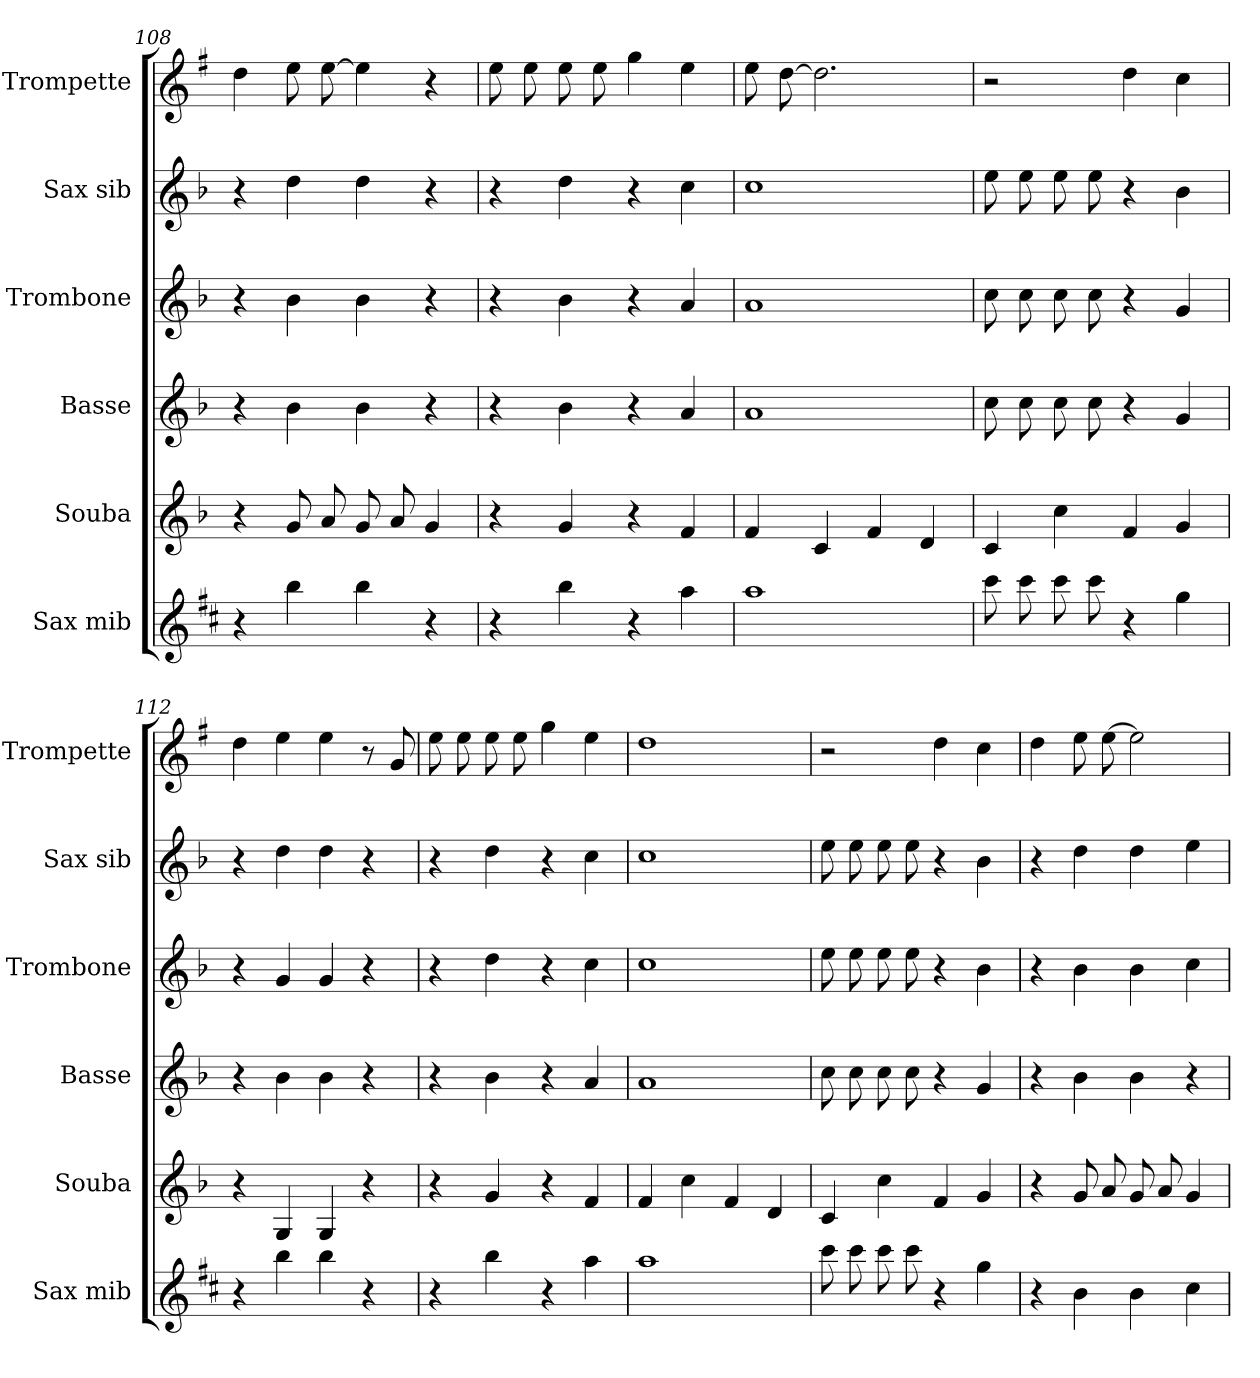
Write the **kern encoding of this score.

**kern	**kern	**kern	**kern	**kern	**kern
*part6	*part5	*part4	*part3	*part2	*part1
*staff6	*staff5	*staff4	*staff3	*staff2	*staff1
*I"Sax mib	*I"Souba	*I"Basse	*I"Trombone	*I"Sax sib	*I"Trompette
*I'Sax mib	*I'Souba	*I'Basse	*I'Trombone	*I'Sax sib	*I'Trompette
*clefG2	*clefG2	*clefG2	*clefG2	*clefG2	*clefG2
*ITrd5c9	*ITrd15c26	*ITrd8c14	*ITrd8c14	*ITrd8c14	*ITrd1c2
*k[b-]	*k[b-]	*k[b-]	*k[b-]	*k[b-]	*k[b-]
=108	=108	=108	=108	=108	=108
4r	4r	4r	4r	4r	4cc
4dd	8GG	4B-	4B-	4d	8dd
.	8AA	.	.	.	[8dd
4dd	8GG	4B-	4B-	4d	4dd]
.	8AA	.	.	.	.
4r	4GG	4r	4r	4r	4r
=109	=109	=109	=109	=109	=109
4r	4r	4r	4r	4r	8dd
.	.	.	.	.	8dd
4dd	4GG	4B-	4B-	4d	8dd
.	.	.	.	.	8dd
4r	4r	4r	4r	4r	4ff
4cc	4FF	4A	4A	4c	4dd
=110	=110	=110	=110	=110	=110
1cc	4FF	1A	1A	1c	8dd
.	.	.	.	.	[8cc
.	4CC	.	.	.	2.cc]
.	4FF	.	.	.	.
.	4DD	.	.	.	.
=111	=111	=111	=111	=111	=111
8ee	4CC	8c	8c	8e	2r
8ee	.	8c	8c	8e	.
8ee	4C	8c	8c	8e	.
8ee	.	8c	8c	8e	.
4r	4FF	4r	4r	4r	4cc
4b-	4GG	4G	4G	4B-	4b-
=112	=112	=112	=112	=112	=112
4r	4r	4r	4r	4r	4cc
4dd	4GGG	4B-	4G	4d	4dd
4dd	4GGG	4B-	4G	4d	4dd
4r	4r	4r	4r	4r	8r
.	.	.	.	.	8f
=113	=113	=113	=113	=113	=113
4r	4r	4r	4r	4r	8dd
.	.	.	.	.	8dd
4dd	4GG	4B-	4d	4d	8dd
.	.	.	.	.	8dd
4r	4r	4r	4r	4r	4ff
4cc	4FF	4A	4c	4c	4dd
=114	=114	=114	=114	=114	=114
1cc	4FF	1A	1c	1c	1cc
.	4C	.	.	.	.
.	4FF	.	.	.	.
.	4DD	.	.	.	.
=115	=115	=115	=115	=115	=115
8ee	4CC	8c	8e	8e	2r
8ee	.	8c	8e	8e	.
8ee	4C	8c	8e	8e	.
8ee	.	8c	8e	8e	.
4r	4FF	4r	4r	4r	4cc
4b-	4GG	4G	4B-	4B-	4b-
=116	=116	=116	=116	=116	=116
4r	4r	4r	4r	4r	4cc
4d	8GG	4B-	4B-	4d	8dd
.	8AA	.	.	.	[8dd
4d	8GG	4B-	4B-	4d	2dd]
.	8AA	.	.	.	.
4e	4GG	4r	4c	4e	.
=	=	=	=	=	=
*-	*-	*-	*-	*-	*-
